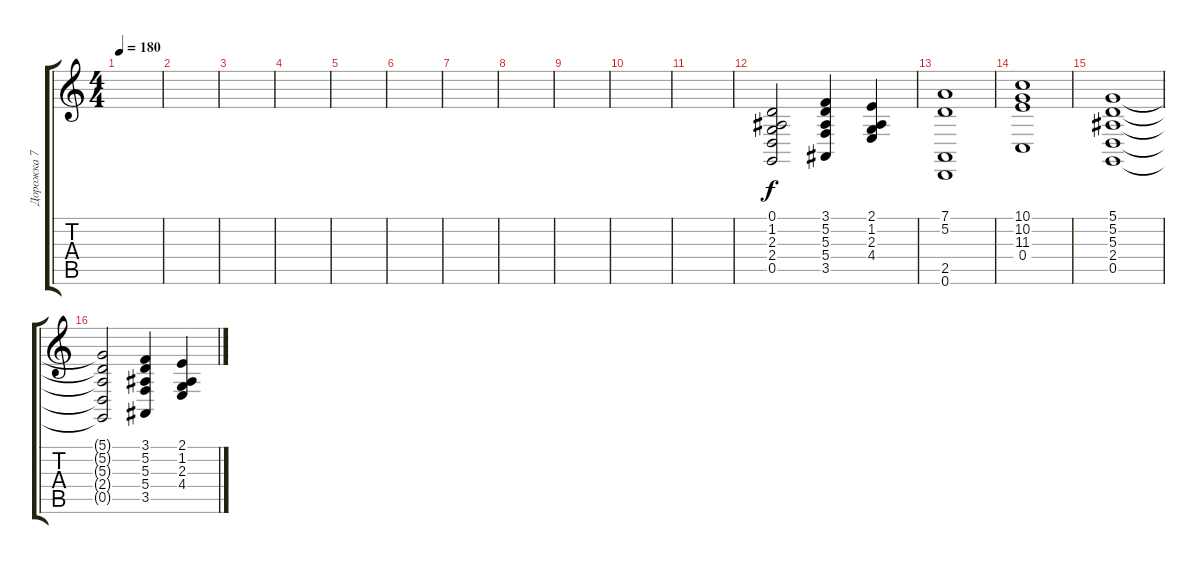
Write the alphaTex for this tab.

\track ("Дорожка 7" "Дорожка 7") {instrument synthstrings1}
\staff {score tabs}
\tuning (D4 A3 F3 C3 G2 D2) {hide}
\ts (4 4)
\tempo 180
\clef g2
\ks c
|
|
|
|
|
|
|
|
|
|
|
(0.1 1.2 2.3 2.4 0.5).2{instrument synthstrings1} (3.1 5.2 5.3 5.4 3.5).4 (2.1 1.2 2.3 4.4).4 |
(7.1 5.2 2.5 0.6).1 |
(10.1 10.2 11.3 0.4).1 |
(5.1 5.2 5.3 2.4 0.5).1 |
(5.1{t} 5.2{t} 5.3{t} 2.4{t} 0.5{t}).2 (3.1 5.2 5.3 5.4 3.5).4 (2.1 1.2 2.3 4.4).4
